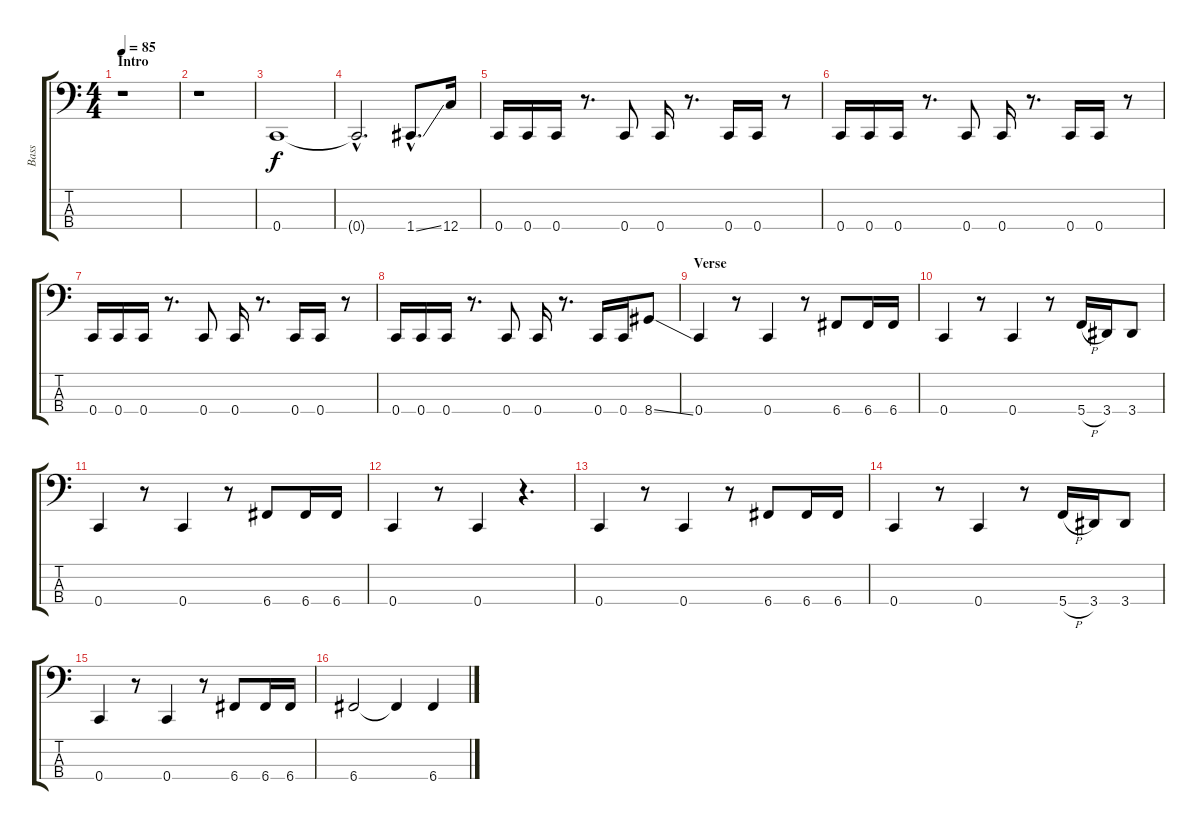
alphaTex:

\track ("Bass" "Bass") {instrument electricbassfinger}
\staff {score tabs}
\tuning (F2 C2 G1 C1) {hide}
\ts (4 4)
\section ("" "Intro")
\tempo 85
\clef f4
\ks c
r.1{dy f instrument electricbassfinger} |
r.1 |
0.4.1 |
0.4{hac t}.2{d} 1.4{ss hac}.8{d} 12.4.16 |
0.4.16 0.4.16 0.4.16 r.8{d} 0.4.8 0.4.16 r.8{d} 0.4.16 0.4.16 r.8 |
0.4.16 0.4.16 0.4.16 r.8{d} 0.4.8 0.4.16 r.8{d} 0.4.16 0.4.16 r.8 |
0.4.16 0.4.16 0.4.16 r.8{d} 0.4.8 0.4.16 r.8{d} 0.4.16 0.4.16 r.8 |
0.4.16 0.4.16 0.4.16 r.8{d} 0.4.8 0.4.16 r.8{d} 0.4.16 0.4.16 8.4{ss}.8 |
\section ("" "Verse")
0.4.4 r.8 0.4.4 r.8 6.4.8 6.4.16 6.4.16 |
0.4.4 r.8 0.4.4 r.8 5.4{h}.16 3.4.16 3.4.8 |
0.4.4 r.8 0.4.4 r.8 6.4.8 6.4.16 6.4.16 |
0.4.4 r.8 0.4.4 r.4{d} |
0.4.4 r.8 0.4.4 r.8 6.4.8 6.4.16 6.4.16 |
0.4.4 r.8 0.4.4 r.8 5.4{h}.16 3.4.16 3.4.8 |
0.4.4 r.8 0.4.4 r.8 6.4.8 6.4.16 6.4.16 |
6.4.2 6.4{t}.4 6.4{ss}.4
